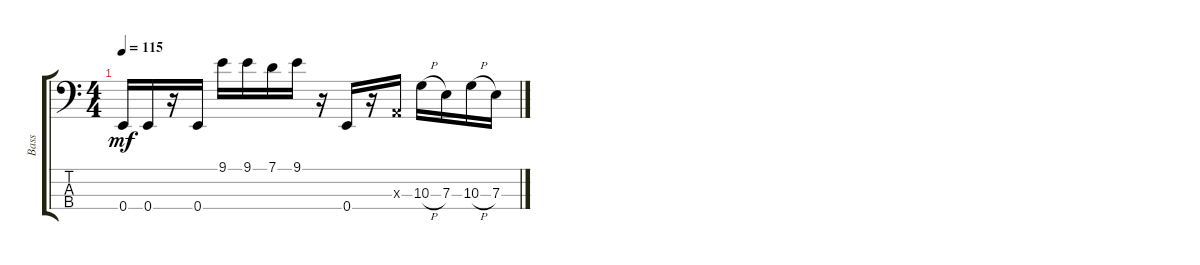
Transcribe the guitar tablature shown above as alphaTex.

\track ("Bass" "Bass") {instrument electricbassfinger}
\staff {score tabs}
\tuning (G2 D2 A1 E1) {hide}
\ts (4 4)
\tempo 115
\clef f4
\ks c
0.4.16{dy mf} 0.4.16 r.16 0.4.16 9.1.16 9.1.16 7.1.16 9.1.16 r.16 0.4.16 r.16 0.3{x}.16 10.3{h}.16 7.3.16 10.3{h}.16 7.3.16
